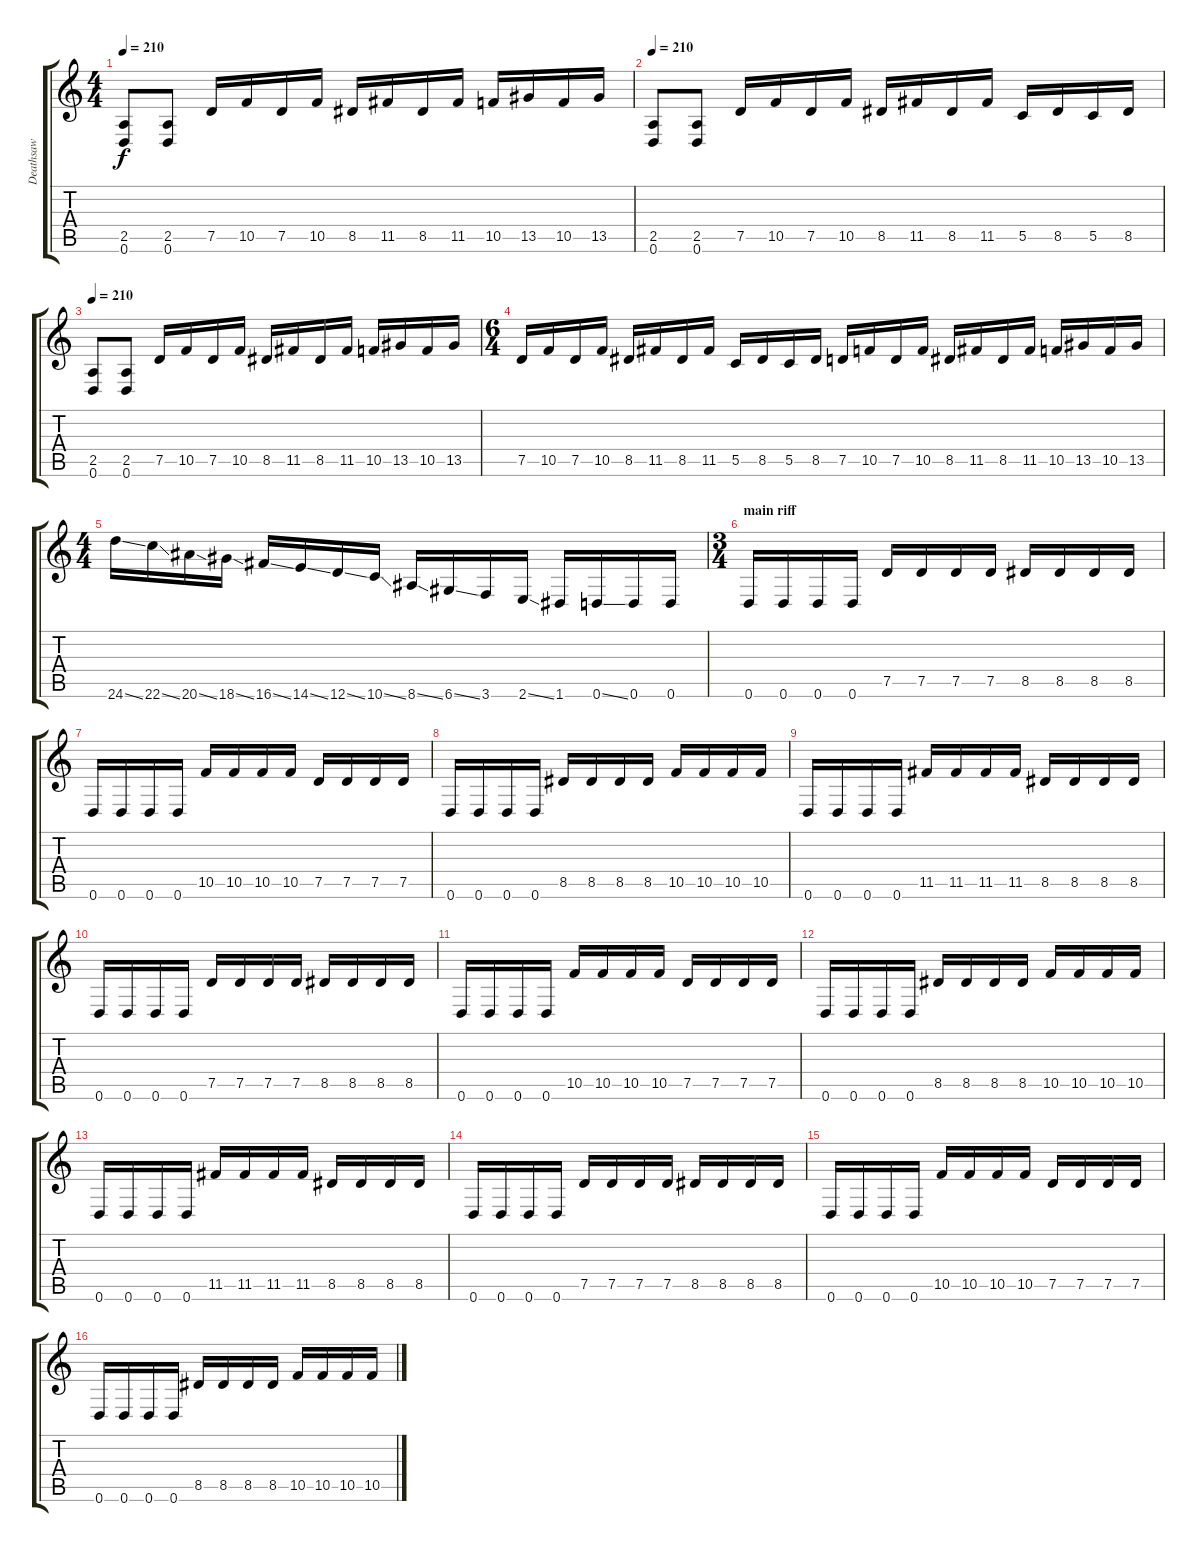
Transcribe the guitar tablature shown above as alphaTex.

\track ("Deathsaw" "Deathsaw") {instrument distortionguitar}
\staff {score tabs}
\tuning (D4 A3 F3 C3 G2 D2) {hide}
\ts (4 4)
\tempo 210
\clef g2
\ks c
(2.5 0.6).8{dy f} (2.5 0.6).8 7.5.16 10.5.16 7.5.16 10.5.16 8.5.16 11.5.16 8.5.16 11.5.16 10.5.16 13.5.16 10.5.16 13.5.16 |
\tempo 210
(2.5 0.6).8{instrument distortionguitar} (2.5 0.6).8 7.5.16 10.5.16 7.5.16 10.5.16 8.5.16 11.5.16 8.5.16 11.5.16 5.5.16 8.5.16 5.5.16 8.5.16 |
\tempo 210
(2.5 0.6).8 (2.5 0.6).8 7.5.16 10.5.16 7.5.16 10.5.16 8.5.16 11.5.16 8.5.16 11.5.16 10.5.16 13.5.16 10.5.16 13.5.16 |
\ts (6 4)
7.5.16 10.5.16 7.5.16 10.5.16 8.5.16 11.5.16 8.5.16 11.5.16 5.5.16 8.5.16 5.5.16 8.5.16 7.5.16 10.5.16 7.5.16 10.5.16 8.5.16 11.5.16 8.5.16 11.5.16 10.5.16 13.5.16 10.5.16 13.5.16 |
\ts (4 4)
24.6{ss}.16 22.6{ss}.16 20.6{ss}.16 18.6{ss}.16 16.6{ss}.16 14.6{ss}.16 12.6{ss}.16 10.6{ss}.16 8.6{ss}.16 6.6{ss}.16 3.6.16 2.6{ss}.16 1.6.16 0.6{ss}.16 0.6.16 0.6.16 |
\ts (3 4)
\section ("" "main riff")
0.6.16 0.6.16 0.6.16 0.6.16 7.5.16 7.5.16 7.5.16 7.5.16 8.5.16 8.5.16 8.5.16 8.5.16 |
0.6.16 0.6.16 0.6.16 0.6.16 10.5.16 10.5.16 10.5.16 10.5.16 7.5.16 7.5.16 7.5.16 7.5.16 |
0.6.16 0.6.16 0.6.16 0.6.16 8.5.16 8.5.16 8.5.16 8.5.16 10.5.16 10.5.16 10.5.16 10.5.16 |
0.6.16 0.6.16 0.6.16 0.6.16 11.5.16 11.5.16 11.5.16 11.5.16 8.5.16 8.5.16 8.5.16 8.5.16 |
0.6.16 0.6.16 0.6.16 0.6.16 7.5.16 7.5.16 7.5.16 7.5.16 8.5.16 8.5.16 8.5.16 8.5.16 |
0.6.16 0.6.16 0.6.16 0.6.16 10.5.16 10.5.16 10.5.16 10.5.16 7.5.16 7.5.16 7.5.16 7.5.16 |
0.6.16 0.6.16 0.6.16 0.6.16 8.5.16 8.5.16 8.5.16 8.5.16 10.5.16 10.5.16 10.5.16 10.5.16 |
0.6.16 0.6.16 0.6.16 0.6.16 11.5.16 11.5.16 11.5.16 11.5.16 8.5.16 8.5.16 8.5.16 8.5.16 |
0.6.16 0.6.16 0.6.16 0.6.16 7.5.16 7.5.16 7.5.16 7.5.16 8.5.16 8.5.16 8.5.16 8.5.16 |
0.6.16 0.6.16 0.6.16 0.6.16 10.5.16 10.5.16 10.5.16 10.5.16 7.5.16 7.5.16 7.5.16 7.5.16 |
0.6.16 0.6.16 0.6.16 0.6.16 8.5.16 8.5.16 8.5.16 8.5.16 10.5.16 10.5.16 10.5.16 10.5.16
